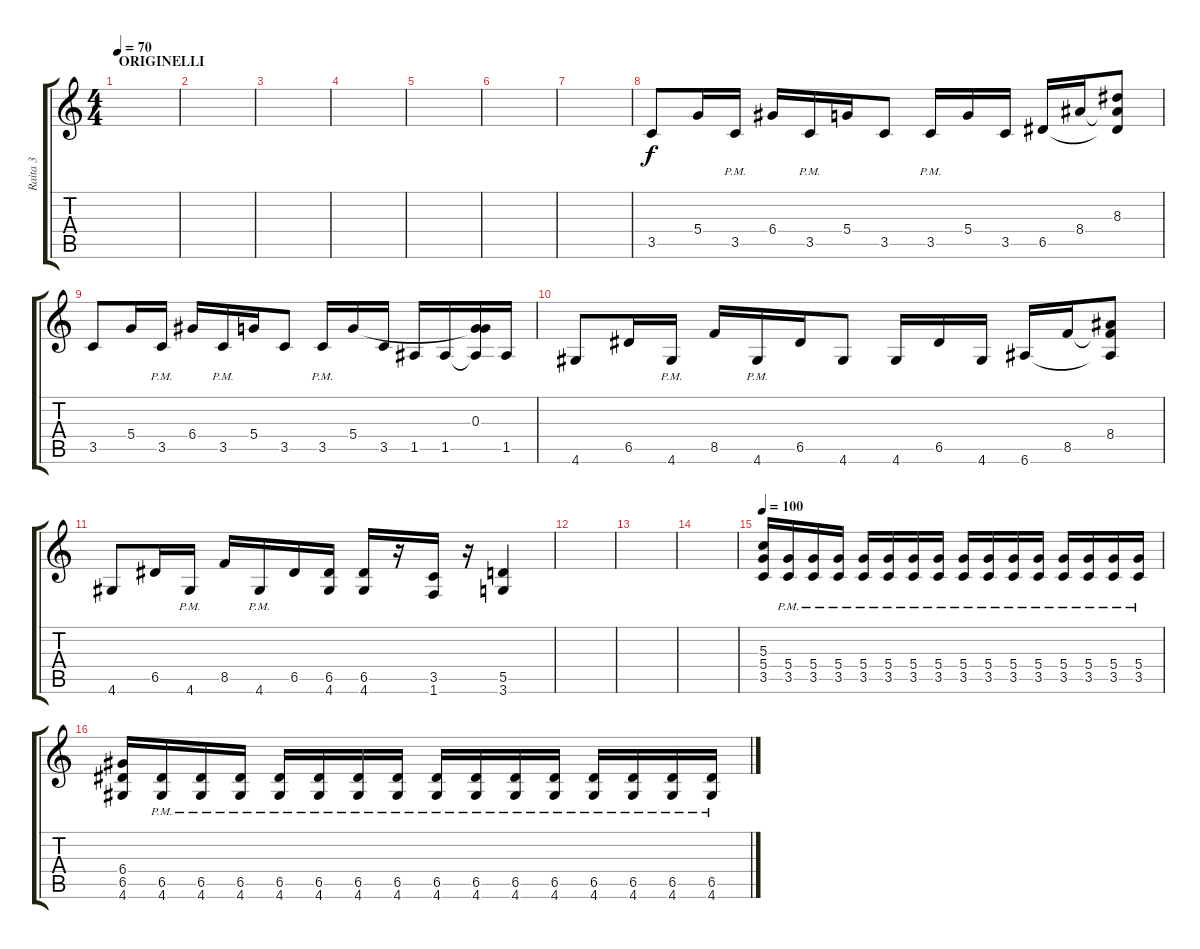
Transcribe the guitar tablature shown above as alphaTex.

\track ("Raita 3" "Raita 3") {instrument overdrivenguitar}
\staff {score tabs}
\tuning (E4 B3 G3 D3 A2 E2) {hide}
\ts (4 4)
\section ("" "ORIGINELLI")
\tempo 70
\clef g2
\ks c
|
|
|
|
|
|
|
3.5.8 5.4.16 3.5{pm}.16 6.4.16 3.5{pm}.16 5.4.16 3.5.8 3.5{pm}.16 5.4.16 3.5.16 6.5.16 8.4.16 (8.3 8.4{t} 6.5{t}).8 |
3.5.8 5.4.16 3.5{pm}.16 6.4.16 3.5{pm}.16 5.4.16 3.5.8 3.5{pm}.16 5.4.16 3.5.16 1.5.16 1.5.16 (0.3 5.4{t} 1.5{t}).16 1.5.16 |
4.6.8 6.5.16 4.6{pm}.16 8.5.16 4.6{pm}.16 6.5.16 4.6.8 4.6.16 6.5.16 4.6.16 6.6.16 8.5.16 (8.4 8.5{t} 6.6{t}).8 |
4.6.8 6.5.16 4.6{pm}.16 8.5.16 4.6{pm}.16 6.5.16 (6.5 4.6).16 (6.5 4.6).16 r.16 (3.5 1.6).16 r.16 (5.5 3.6).4 |
|
|
|
\tempo 100
(5.3 5.4 3.5).16 (5.4{pm} 3.5{pm}).16 (5.4{pm} 3.5{pm}).16 (5.4{pm} 3.5{pm}).16 (5.4{pm} 3.5{pm}).16 (5.4{pm} 3.5{pm}).16 (5.4{pm} 3.5{pm}).16 (5.4{pm} 3.5{pm}).16 (5.4{pm} 3.5{pm}).16 (5.4{pm} 3.5{pm}).16 (5.4{pm} 3.5{pm}).16 (5.4{pm} 3.5{pm}).16 (5.4{pm} 3.5{pm}).16 (5.4{pm} 3.5{pm}).16 (5.4{pm} 3.5{pm}).16 (5.4{pm} 3.5{pm}).16 |
(6.4 6.5 4.6).16 (6.5{pm} 4.6{pm}).16 (6.5{pm} 4.6{pm}).16 (6.5{pm} 4.6{pm}).16 (6.5{pm} 4.6{pm}).16 (6.5{pm} 4.6{pm}).16 (6.5{pm} 4.6{pm}).16 (6.5{pm} 4.6{pm}).16 (6.5{pm} 4.6{pm}).16 (6.5{pm} 4.6{pm}).16 (6.5{pm} 4.6{pm}).16 (6.5{pm} 4.6{pm}).16 (6.5{pm} 4.6{pm}).16 (6.5{pm} 4.6{pm}).16 (6.5{pm} 4.6{pm}).16 (6.5{pm} 4.6{pm}).16
